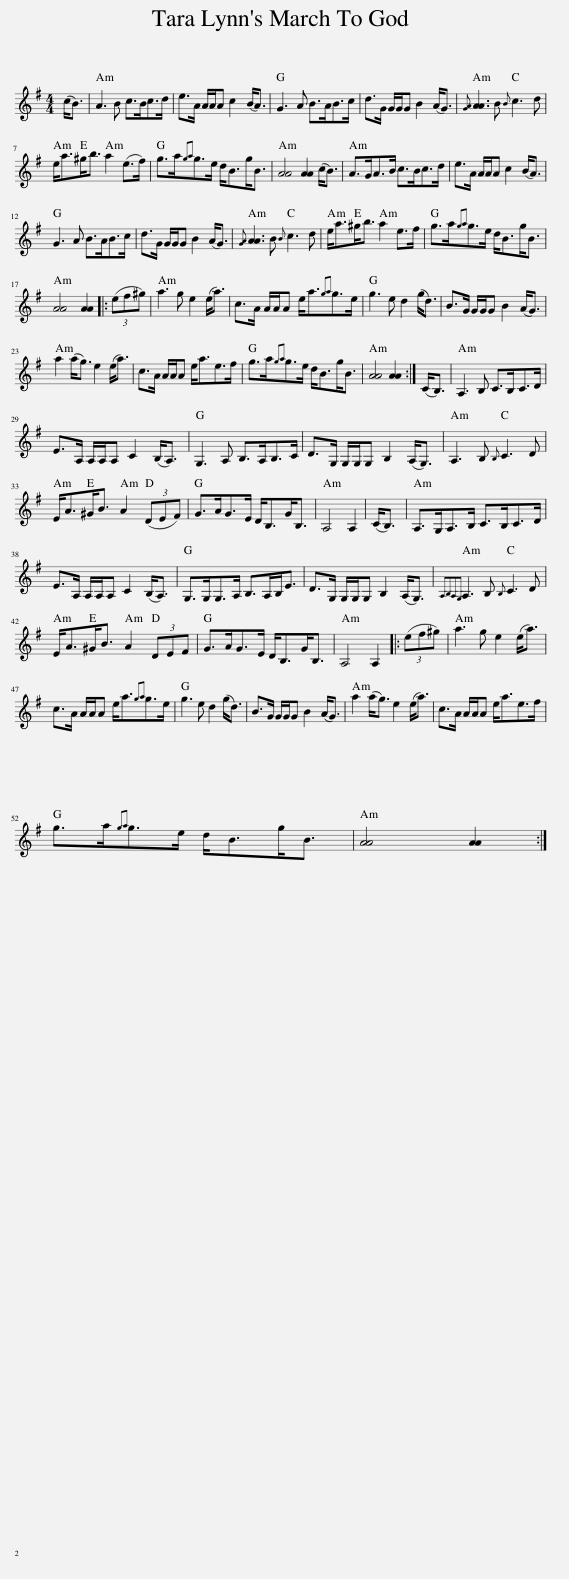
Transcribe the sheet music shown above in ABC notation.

X:1
L:1/8
M:4/4
I:linebreak $
K:G
V:1 treble
V:1
 (c<B) | A3 B c>Bc>d | e>A A/A/A c2 (B<A) | G3 A B>AB>c | d>G G/G/G B2 (A<G) | %5
{[GA]} [AA]3 B{B} c3 d |$ e<a^g<b a2 (e>f) | g>a{ga}g>e d<Bg<B | [AA]4 [AA]2 (c<B) | A>GA>B c>Bc>d | %10
 e>A A/A/A c2 (B<A) |$ G3 A B>AB>c | d>G G/G/G B2 (A<G) |{[GA]} [AA]3 B{B} c3 d | e<a^g<b a2 e>f | %15
 g>a{ga}g>e d<Bg<B |$ [AA]4 [AA]2 |: (3(ef^g) | a3 g e2 (e<a) | c>A A/A/A e<a{ga}g>e | %20
 g3 e d2 (g<d) | B>G G/G/G B2 (A<G) |$ a2 (a<g) e2 (e<a) | c>A A/A/A e<ae>f | g>a{ga}g>e d<Bg<B | %25
 [AA]4 [AA]2 :| (C<B,) | A,3 B, C>B,C>D |$ E>A, A,/A,/A, C2 (B,<A,) | G,3 A, B,>A,B,>C | %30
 D>G, G,/G,/G, B,2 (A,<G,) | A,3 B,{B,} C3 D |$ E<A^G<B A2 (3(DEF) | G>AG>E D<B,G<B, | A,4 A,2 | %35
 (C<B,) | A,>G,A,>B, C>B,C>D |$ E>A, A,/A,/A, C2 (B,<A,) | G,>G,G,>A, B,>A,B,<E | D>G, G,/G,/G, B,2 (A,<G,) | %40
{A,B,A,G,} A,3 B,{B,} C3 D |$ E<A^G<B A2 (3DEF | G>AG>E D<B,G<B, | A,4 A,2 |: (3(ef^g) | %45
 a3 g e2 (e<a) |$ c>A A/A/A e<a{ga}g>e | g3 e d2 (g<d) | B>G G/G/G B2 (A<G) | a2 (a<g) e2 (e<a) | %50
 c>A A/A/A e<ae>f |$ g>a{ga}g>e d<Bg<B | [AA]4 [AA]2 :| %53
